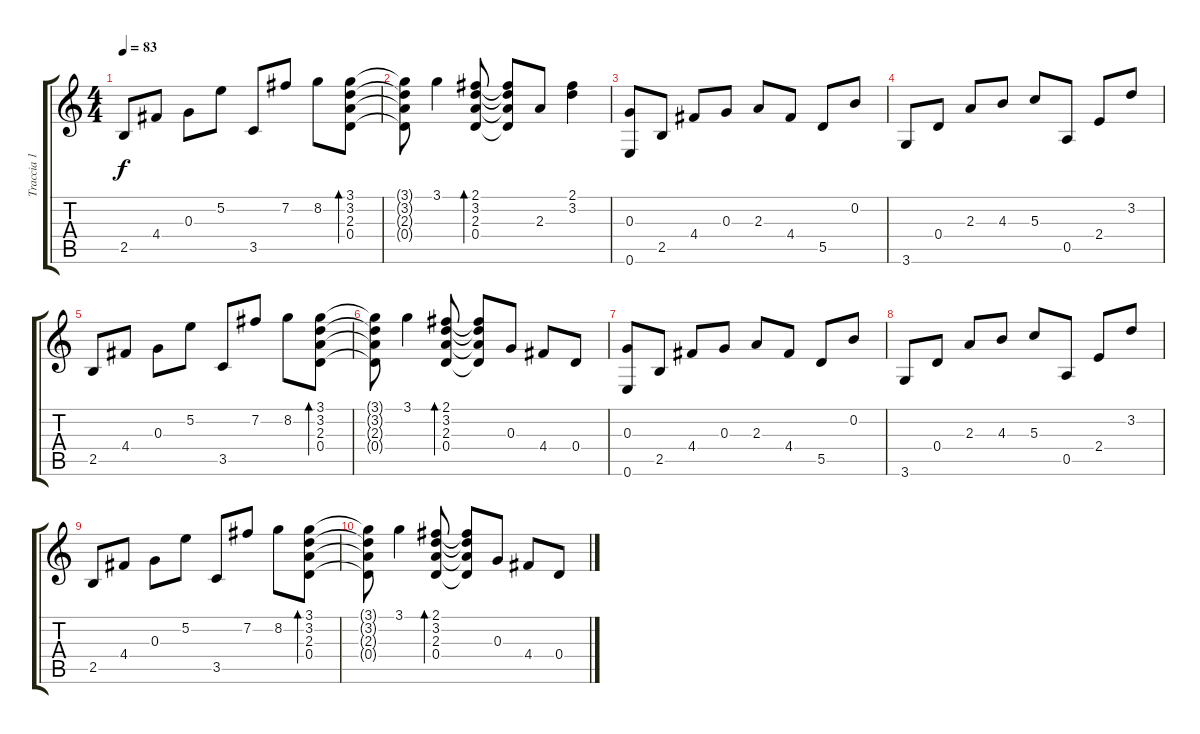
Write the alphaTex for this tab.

\track ("Traccia 1" "Traccia 1") {instrument acousticguitarsteel}
\staff {score tabs}
\tuning (E4 B3 G3 D3 A2 E2) {hide}
\ts (4 4)
\tempo 83
\clef g2
\ks c
2.5.8{dy f} 4.4.8 0.3.8 5.2.8 3.5.8 7.2.8 8.2.8 (3.1 3.2 2.3 0.4).8{bd 60} |
(3.1{t} 3.2{t} 2.3{t} 0.4{t}).8 3.1.4 (2.1 3.2 2.3 0.4).8{bd 60} (2.1{t} 3.2{t} 2.3{t} 0.4{t}).8 2.3.8 (2.1 3.2).4 |
(0.3 0.6).8 2.5.8 4.4.8 0.3.8 2.3.8{volume 14} 4.4.8 5.5.8 0.2.8 |
3.6.8 0.4.8 2.3.8 4.3.8 5.3.8{volume 12} 0.5.8 2.4.8 3.2.8 |
2.5.8 4.4.8 0.3.8 5.2.8 3.5.8{volume 10} 7.2.8 8.2.8 (3.1 3.2 2.3 0.4).8{bd 60} |
(3.1{t} 3.2{t} 2.3{t} 0.4{t}).8 3.1.4 (2.1 3.2 2.3 0.4).8{bd 60} (2.1{t} 3.2{t} 2.3{t} 0.4{t}).8{volume 8} 0.3.8 4.4.8 0.4.8 |
(0.3 0.6).8 2.5.8 4.4.8 0.3.8 2.3.8{volume 6} 4.4.8 5.5.8 0.2.8 |
3.6.8 0.4.8 2.3.8 4.3.8 5.3.8{volume 4} 0.5.8 2.4.8 3.2.8 |
2.5.8 4.4.8 0.3.8 5.2.8 3.5.8{volume 2} 7.2.8 8.2.8 (3.1 3.2 2.3 0.4).8{bd 60} |
(3.1{t} 3.2{t} 2.3{t} 0.4{t}).8 3.1.4 (2.1 3.2 2.3 0.4).8{bd 60} (2.1{t} 3.2{t} 2.3{t} 0.4{t}).8 0.3.8 4.4.8 0.4.8
